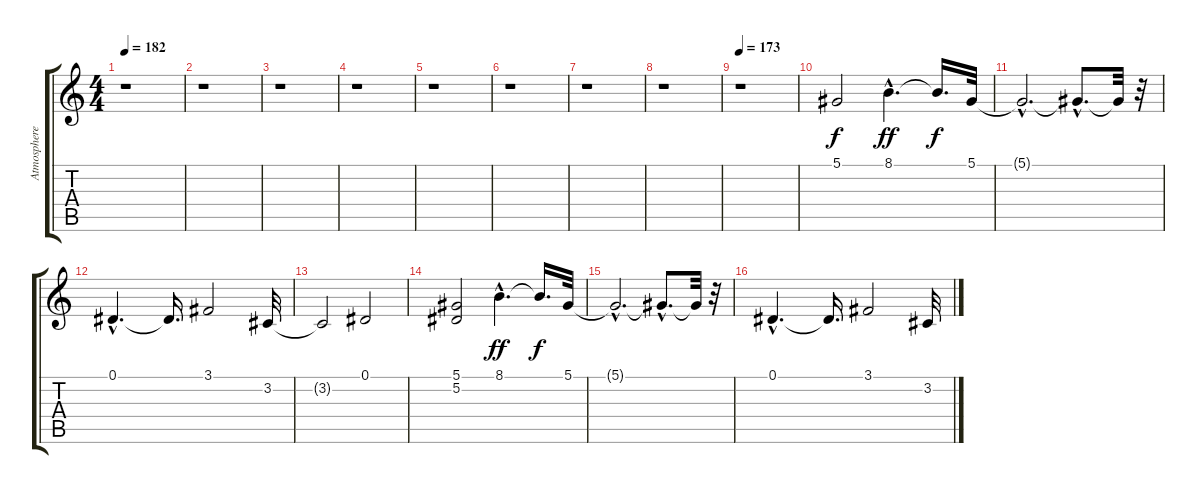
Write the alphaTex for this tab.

\track ("Atmosphere" "Atmosphere") {instrument whistle}
\staff {score tabs}
\tuning (Eb4 Bb3 Gb3 Db3 Ab2 Eb2) {hide}
\ts (4 4)
\tempo 182
\clef g2
\ks c
r.1{dy f} |
r.1 |
r.1 |
r.1 |
r.1 |
r.1 |
r.1 |
r.1 |
\tempo 173
r.1 |
5.1.2 8.1{hac}.4{d dy ff} 8.1{t}.16{d dy f} 5.1.32 |
5.1{hac t}.2{d} 5.1{hac t}.8{d} 5.1{t}.32 r.32 |
0.1{hac}.4{d} 0.1{t}.16{d} 3.1.2 3.2.32 |
3.2{t}.2 0.1.2 |
(5.1 5.2).2 8.1{hac}.4{d dy ff} 8.1{t}.16{d dy f} 5.1.32 |
5.1{hac t}.2{d} 5.1{hac t}.8{d} 5.1{t}.32 r.32 |
0.1{hac}.4{d} 0.1{t}.16{d} 3.1.2 3.2.32
